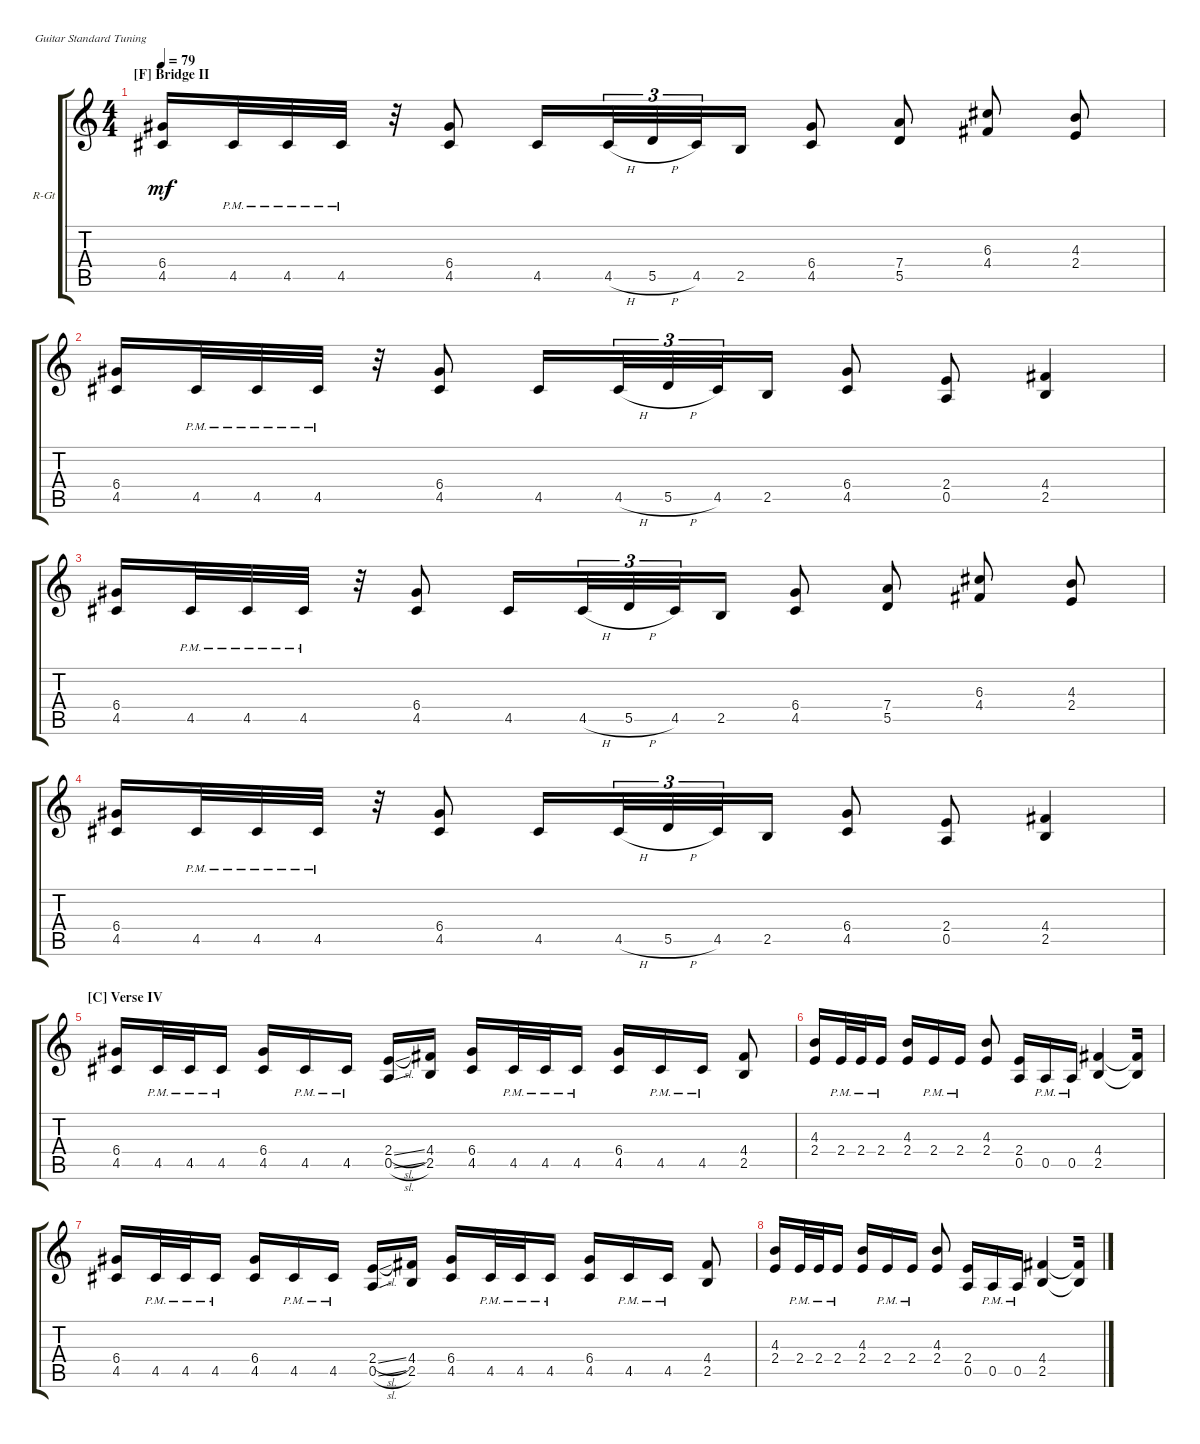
\defaultSystemsLayout 4
\bracketExtendMode groupsimilarinstruments
\firstSystemTrackNameOrientation horizontal
\otherSystemsTrackNameOrientation horizontal
\track ("Rhythm Guitar" "R-Gt") {instrument distortionguitar}
\staff {score tabs}
\tuning (E4 B3 G3 D3 A2 E2)
\ts (4 4)
\section ("F" "Bridge II")
\tempo 79
\clef g2
\ks c
(4.5 6.4).16{dy mf beam merge} 4.5{pm}.32{beam merge} 4.5{pm}.32{beam merge} 4.5{pm}.32{beam split} r.32 (6.4 4.5).8{beam split} 4.5.16{beam merge} 4.5{h}.32{tu (3 2)} 5.5{h}.32{tu (3 2) beam merge} 4.5.32{tu (3 2) beam merge} 2.5.16{beam split} (6.4 4.5).8{beam split} (7.4 5.5).8 (4.4 6.3).8{beam split} (2.4 4.3).8 |
(4.5 6.4).16{beam merge} 4.5{pm}.32{beam merge} 4.5{pm}.32{beam merge} 4.5{pm}.32{beam split} r.32 (6.4 4.5).8{beam split} 4.5.16{beam merge} 4.5{h}.32{tu (3 2)} 5.5{h}.32{tu (3 2) beam merge} 4.5.32{tu (3 2) beam merge} 2.5.16{beam split} (6.4 4.5).8{beam split} (2.4 0.5).8 (4.4 2.5).4{beam split} |
(4.5 6.4).16{beam merge} 4.5{pm}.32{beam merge} 4.5{pm}.32{beam merge} 4.5{pm}.32{beam split} r.32 (6.4 4.5).8{beam split} 4.5.16{beam merge} 4.5{h}.32{tu (3 2)} 5.5{h}.32{tu (3 2) beam merge} 4.5.32{tu (3 2) beam merge} 2.5.16{beam split} (6.4 4.5).8{beam split} (7.4 5.5).8 (4.4 6.3).8{beam split} (2.4 4.3).8 |
(4.5 6.4).16{beam merge} 4.5{pm}.32{beam merge} 4.5{pm}.32{beam merge} 4.5{pm}.32{beam split} r.32 (6.4 4.5).8{beam split} 4.5.16{beam merge} 4.5{h}.32{tu (3 2)} 5.5{h}.32{tu (3 2) beam merge} 4.5.32{tu (3 2) beam merge} 2.5.16{beam split} (6.4 4.5).8{beam split} (2.4 0.5).8 (4.4 2.5).4{beam split} |
\section ("C" "Verse IV")
(4.5 6.4).16{beam merge} 4.5{pm}.32 4.5{pm}.32 4.5{pm}.16{beam split} (4.5 6.4).16{beam merge} 4.5{pm}.16 4.5{pm}.16{beam split} (0.5{sl} 2.4{sl}).16{beam merge} (2.5 4.4).16 (4.5 6.4).16{beam merge} 4.5{pm}.32 4.5{pm}.32 4.5{pm}.16{beam split} (4.5 6.4).16{beam merge} 4.5{pm}.16 4.5{pm}.16{beam split} (2.5 4.4).8{beam split} |
(2.4 4.3).16{beam merge} 2.4{pm}.32 2.4{pm}.32 2.4{pm}.16{beam split} (2.4 4.3).16{beam merge} 2.4{pm}.16 2.4{pm}.16{beam split} (2.4 4.3).8{beam split} (0.5 2.4).16{beam merge} 0.5{pm}.16 0.5{pm}.16{beam split} (2.5 4.4).4{beam merge} (2.5{t} 4.4{t}).16 |
(4.5 6.4).16{beam merge} 4.5{pm}.32 4.5{pm}.32 4.5{pm}.16{beam split} (4.5 6.4).16{beam merge} 4.5{pm}.16 4.5{pm}.16{beam split} (0.5{sl} 2.4{sl}).16{beam merge} (2.5 4.4).16 (4.5 6.4).16{beam merge} 4.5{pm}.32 4.5{pm}.32 4.5{pm}.16{beam split} (4.5 6.4).16{beam merge} 4.5{pm}.16 4.5{pm}.16{beam split} (2.5 4.4).8{beam split} |
(2.4 4.3).16{beam merge} 2.4{pm}.32 2.4{pm}.32 2.4{pm}.16{beam split} (2.4 4.3).16{beam merge} 2.4{pm}.16 2.4{pm}.16{beam split} (2.4 4.3).8{beam split} (0.5 2.4).16{beam merge} 0.5{pm}.16 0.5{pm}.16{beam split} (2.5 4.4).4{beam merge} (2.5{t} 4.4{t}).16
